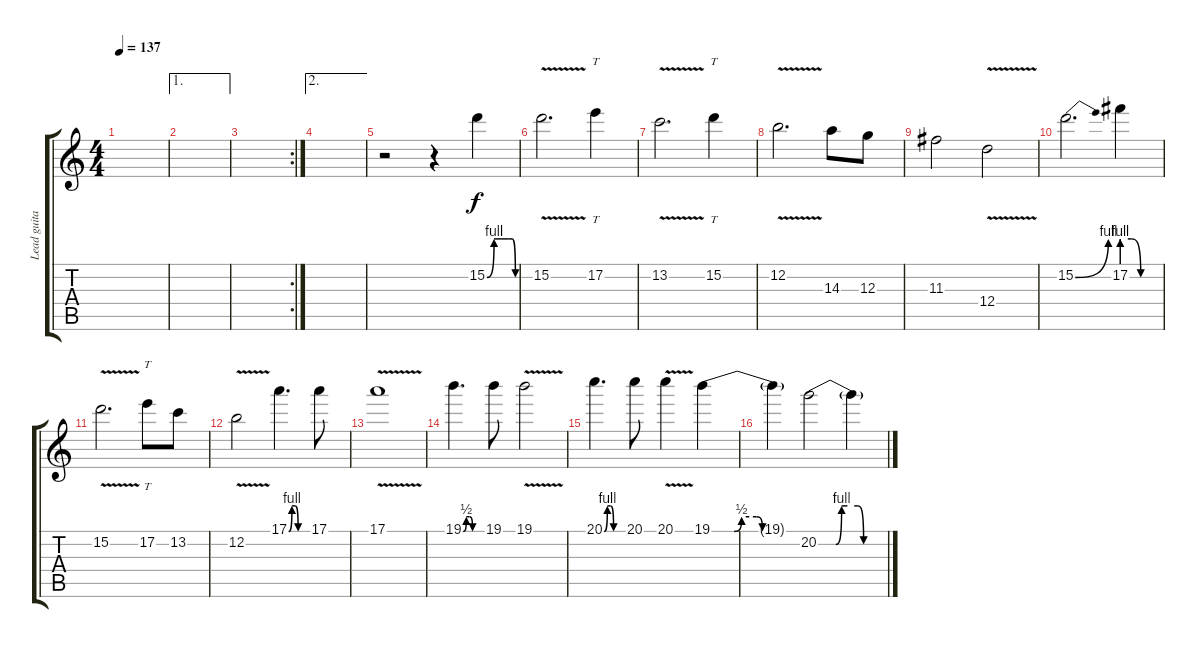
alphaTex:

\track ("Lead guitar" "Lead guita") {instrument overdrivenguitar}
\staff {score tabs}
\tuning (E4 B3 G3 D3 A2 E2) {hide}
\ts (4 4)
\tempo 137
\clef g2
\ks c
|
\ae 1
|
\rc 2
|
\ae 2
|
r.2 r.4 15.2{be (custom 0 0 15 4 30 4 45 4 53 4 60 0)}.4 |
15.2{v}.2{d} 17.2.4{tt} |
13.2{v}.2{d} 15.2.4{tt} |
12.2{v}.2{d} 14.3.8 12.3.8 |
11.3.2 12.4{v}.2 |
15.2{be (bend 0 0 60 4)}.2{d} 17.2{be (custom 0 4 15 4 30 0 60 0)}.4 |
15.2{v}.2{d} 17.2.8{tt} 13.2.8 |
12.2{v}.2 17.1{be (custom 0 0 10 4 20 4 30 0 60 0)}.4{d} 17.1.8 |
17.1{v}.1 |
19.1{be (custom 0 0 10 2 20 2 30 0 60 0)}.4{d} 19.1.8 19.1{v}.2 |
20.1{be (custom 0 0 10 4 20 4 30 0 60 0)}.4{d} 20.1.8 20.1{v}.4 19.1{be (custom 0 0 15 0 20 2 30 2 34 0 45 0 60 0)}.4 |
19.1{t}.4 20.2{be (custom 0 0 11 0 15 0 20 4 25 4 34 4 39 0 50 0 60 0)}.2 20.2{t}.4
